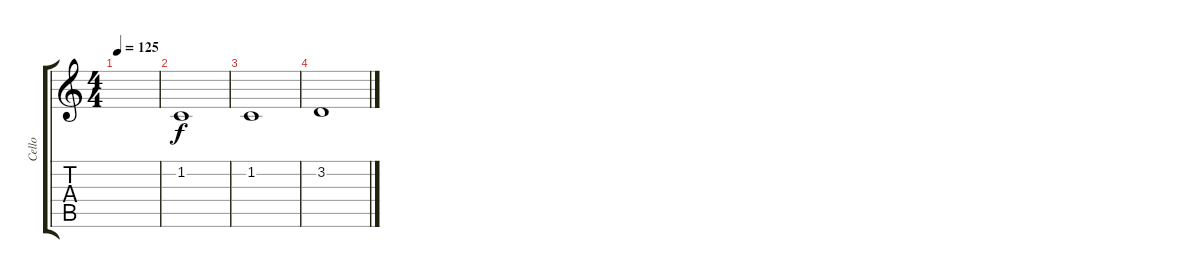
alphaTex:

\track ("Cello" "Cello") {instrument cello}
\staff {score tabs}
\tuning (E4 B3 G3 D3 A2 E2) {hide}
\ts (4 4)
\tempo 125
\clef g2
\ks c
|
1.2.1 |
1.2.1 |
3.2.1
